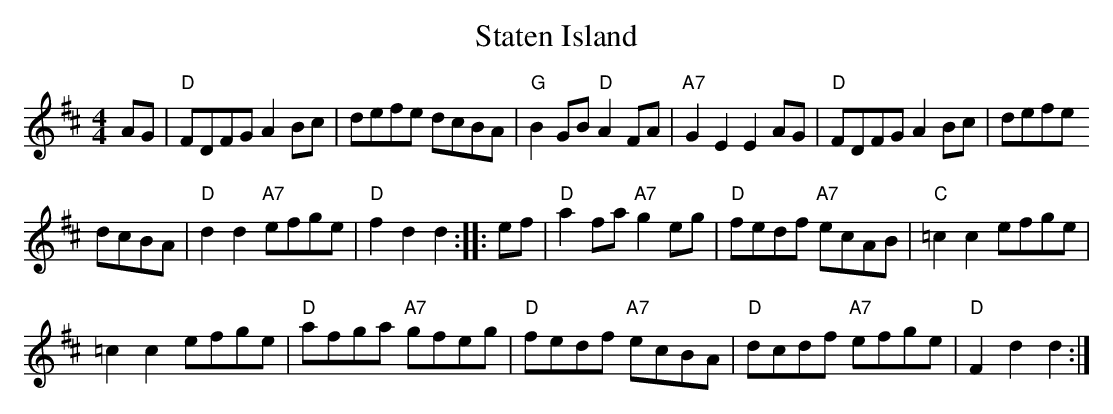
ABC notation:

X:1
T: Staten Island
M: 4/4
L: 1/8
K: D
AG |\
"D"FDFG A2Bc | defe dcBA | "G"B2GB "D"A2FA | "A7"G2E2 E2AG |\
"D"FDFG A2Bc | defe
dcBA | "D"d2d2 "A7"efge | "D"f2d2 d2 :: ef |\
"D"a2fa "A7"g2eg | "D"fedf "A7"ecAB | "C"=c2c2 efge |
=c2c2 efge |\
"D"afga "A7"gfeg | "D"fedf "A7"ecBA | "D"dcdf "A7"efge | "D"F2d2 d2 :|
